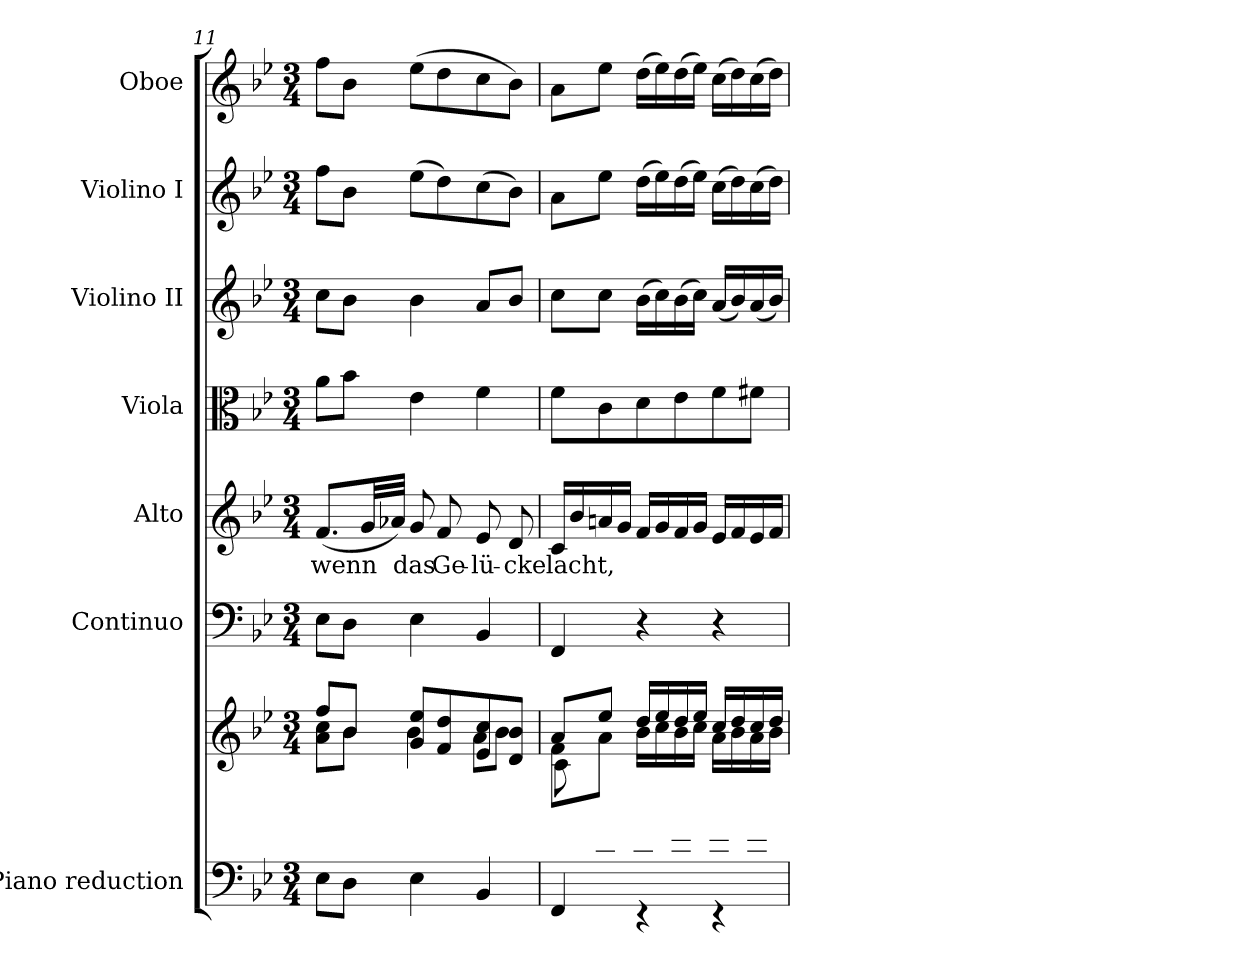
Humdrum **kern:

**kern	**kern	**kern	**kern	**text	**kern	**kern	**kern	**kern
*part7	*part7	*part6	*part5	*part5	*part4	*part3	*part2	*part1
*staff8	*staff7	*staff6	*staff5	*staff5	*staff4	*staff3	*staff2	*staff1
*I"Piano reduction	*	*I"Continuo	*I"Alto	*	*I"Viola	*I"Violino II	*I"Violino I	*I"Oboe
*I'Pno	*	*	*	*	*	*	*	*I'Ob
!!LO:PB:g=z
*clefF4	*clefG2	*clefF4	*clefG2	*	*clefC3	*clefG2	*clefG2	*clefG2
*k[b-e-]	*k[b-e-]	*k[b-e-]	*k[b-e-]	*	*k[b-e-]	*k[b-e-]	*k[b-e-]	*k[b-e-]
*M3/4	*M3/4	*M3/4	*M3/4	*	*M3/4	*M3/4	*M3/4	*M3/4
=11	=11	=11	=11	=11	=11	=11	=11	=11
*	*^	*	*	*	*	*	*	*
!	!	!	!	!	!LO:LY:b	!	!	!	!
8E-\L	8ff/L	8a\ 8cc\L	8E-\L	(<8.f/L	wenn	8a\L	8cc\L	8ff\L	8ff\L
8D\J	8b-/J	8b-\J	8D\J	.	.	8b-\J	8b-\J	8b-\J	8b-\J
.	.	.	.	32g/LL	.	.	.	.	.
.	.	.	.	32a-X/JJJ)	.	.	.	.	.
!	!	!	!	!	!LO:LY:b	!	!	!	!
4E-\	8g/ 8ee-/L	4b-\	4E-\	8g/	das	4e-\	4b-\	(>8ee-\L	(>8ee-\L
!	!	!	!	!	!LO:LY:b	!	!	!	!
.	8f/ 8dd/	.	.	8f/	Ge-	.	.	8dd\)	8dd\
!	!	!	!	!	!LO:LY:b	!	!	!	!
4BB-/	8e-/ 8cc/	8a\L	4BB-/	8e-/	-lü-	4f\	8a/L	(>8cc\	8cc\
!	!	!	!	!	!LO:LY:b	!	!	!	!
.	8d/ 8b-/J	8b-\J	.	8d/	-cke	.	8b-/J	8b-\J)	8b-\J)
=12	=12	=12	=12	=12	=12	=12	=12	=12	=12
*^	*	*^	*	*	*	*	*	*	*
!	!	!	!	!	!	!	!LO:LY:b	!	!	!	!
8ryy	4FF/	8a/L	8f\L	8c\L	4FF/	16c/LL	lacht,	8f\L	8cc\L	8a\L	8a\L
.	.	.	.	.	.	16b-/	.	.	.	.	.
8c/	.	8ee-/J	8a\J	2ryy	.	16an/	.	8c\	8cc\J	8ee-\J	8ee-\J
.	.	.	.	.	.	16g/JJ	.	.	.	.	.
8d/	4r	16dd/LL	16b-\LL	.	4r	16f/LL	.	8d\	(>16b-\LL	(>16dd\LL	(>16dd\LL
.	.	16ee-/	16cc\	.	.	16g/	.	.	16cc\)	16ee-\)	16ee-\)
8e-/	.	16dd/	16b-\	.	.	16f/	.	8e-\	(>16b-\	(>16dd\	(>16dd\
.	.	16ee-/JJ	16cc\JJ	.	.	16g/JJ	.	.	16cc\JJ)	16ee-\JJ)	16ee-\JJ)
8f/	4r	16cc/LL	16a\LL	.	4r	16e-/LL	.	8f\	(<16a/LL	(>16cc\LL	(>16cc\LL
.	.	16dd/	16b-\	.	.	16f/	.	.	16b-/)	16dd\)	16dd\)
8f#X/J	.	16cc/	16a\	8ryy	.	16e-/	.	8f#X\J	(<16a/	(>16cc\	(>16cc\
.	.	16dd/JJ	16b-\JJ	.	.	16f/JJ	.	.	16b-/JJ)	16dd\JJ)	16dd\JJ)
*v	*v	*	*	*	*	*	*	*	*	*	*
*	*v	*v	*v	*	*	*	*	*	*	*
=	=	=	=	=	=	=	=	=
*-	*-	*-	*-	*-	*-	*-	*-	*-
